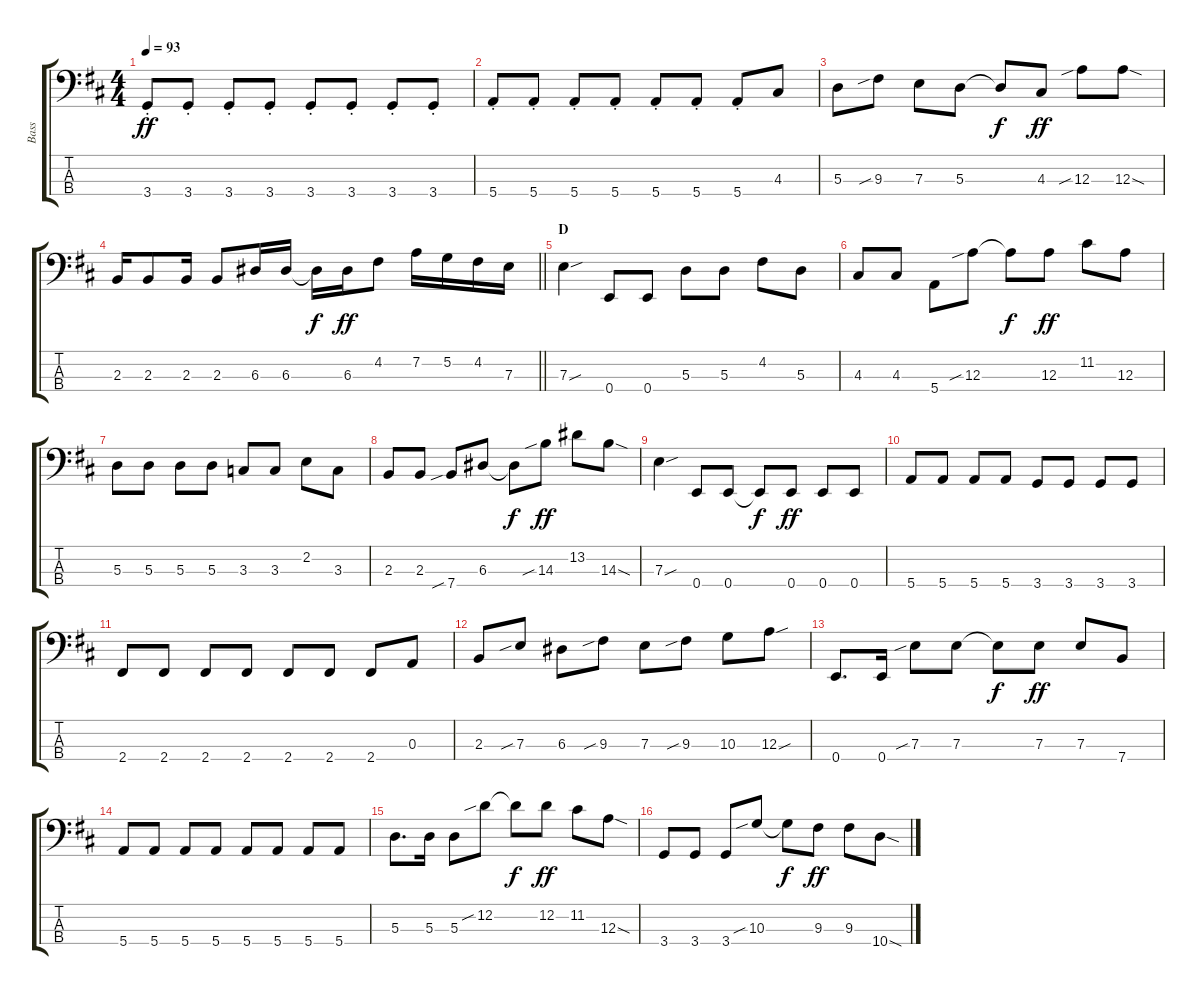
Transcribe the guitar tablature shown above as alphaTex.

\track ("Bass" "Bass") {instrument electricbasspick}
\staff {score tabs}
\tuning (G2 D2 A1 E1) {hide}
\ts (4 4)
\tempo 93
\clef f4
\ks d
3.4{st}.8{dy ff} 3.4{st}.8 3.4{st}.8 3.4{st}.8 3.4{st}.8 3.4{st}.8 3.4{st}.8 3.4{st}.8 |
5.4{st}.8 5.4{st}.8 5.4{st}.8 5.4{st}.8 5.4{st}.8 5.4{st}.8 5.4{st}.8 4.3.8 |
5.3.8 9.3{sib}.8 7.3.8 5.3.8 5.3{t}.8{dy f} 4.3.8{dy ff} 12.3{sib}.8 12.3{sod}.8 |
\barLineRight lightlight
2.3.16 2.3.8 2.3.16 2.3.8 6.3.16 6.3.16 6.3{t}.16{dy f} 6.3.16{dy ff} 4.2.8 7.2.16 5.2.16 4.2.16 7.3.16 |
\section ("" "D")
7.3{sou}.4 0.4.8 0.4.8 5.3.8 5.3.8 4.2.8 5.3.8 |
4.3.8 4.3.8 5.4.8 12.3{sib}.8 12.3{t}.8{dy f} 12.3.8{dy ff} 11.2.8 12.3.8 |
5.3.8 5.3.8 5.3.8 5.3.8 3.3.8 3.3.8 2.2.8 3.3.8 |
2.3.8 2.3.8 7.4{sib}.8 6.3.8 6.3{t}.8{dy f} 14.3{sib}.8{dy ff} 13.2.8 14.3{sod}.8 |
7.3{sou}.4 0.4.8 0.4.8 0.4{t}.8{dy f} 0.4.8{dy ff} 0.4.8 0.4.8 |
5.4.8 5.4.8 5.4.8 5.4.8 3.4.8 3.4.8 3.4.8 3.4.8 |
2.4.8 2.4.8 2.4.8 2.4.8 2.4.8 2.4.8 2.4.8 0.3.8 |
2.3.8 7.3{sib}.8 6.3.8 9.3{sib}.8 7.3.8 9.3{sib}.8 10.3.8 12.3{sou}.8 |
0.4.8{d} 0.4.16 7.3{sib}.8 7.3.8 7.3{t}.8{dy f} 7.3.8{dy ff} 7.3.8 7.4.8 |
5.4.8 5.4.8 5.4.8 5.4.8 5.4.8 5.4.8 5.4.8 5.4.8 |
5.3.8{d} 5.3.16 5.3.8 12.2{sib}.8 12.2{t}.8{dy f} 12.2.8{dy ff} 11.2.8 12.3{sod}.8 |
3.4.8 3.4.8 3.4.8 10.3{sib}.8 10.3{t}.8{dy f} 9.3.8{dy ff} 9.3.8 10.4{sod}.8
